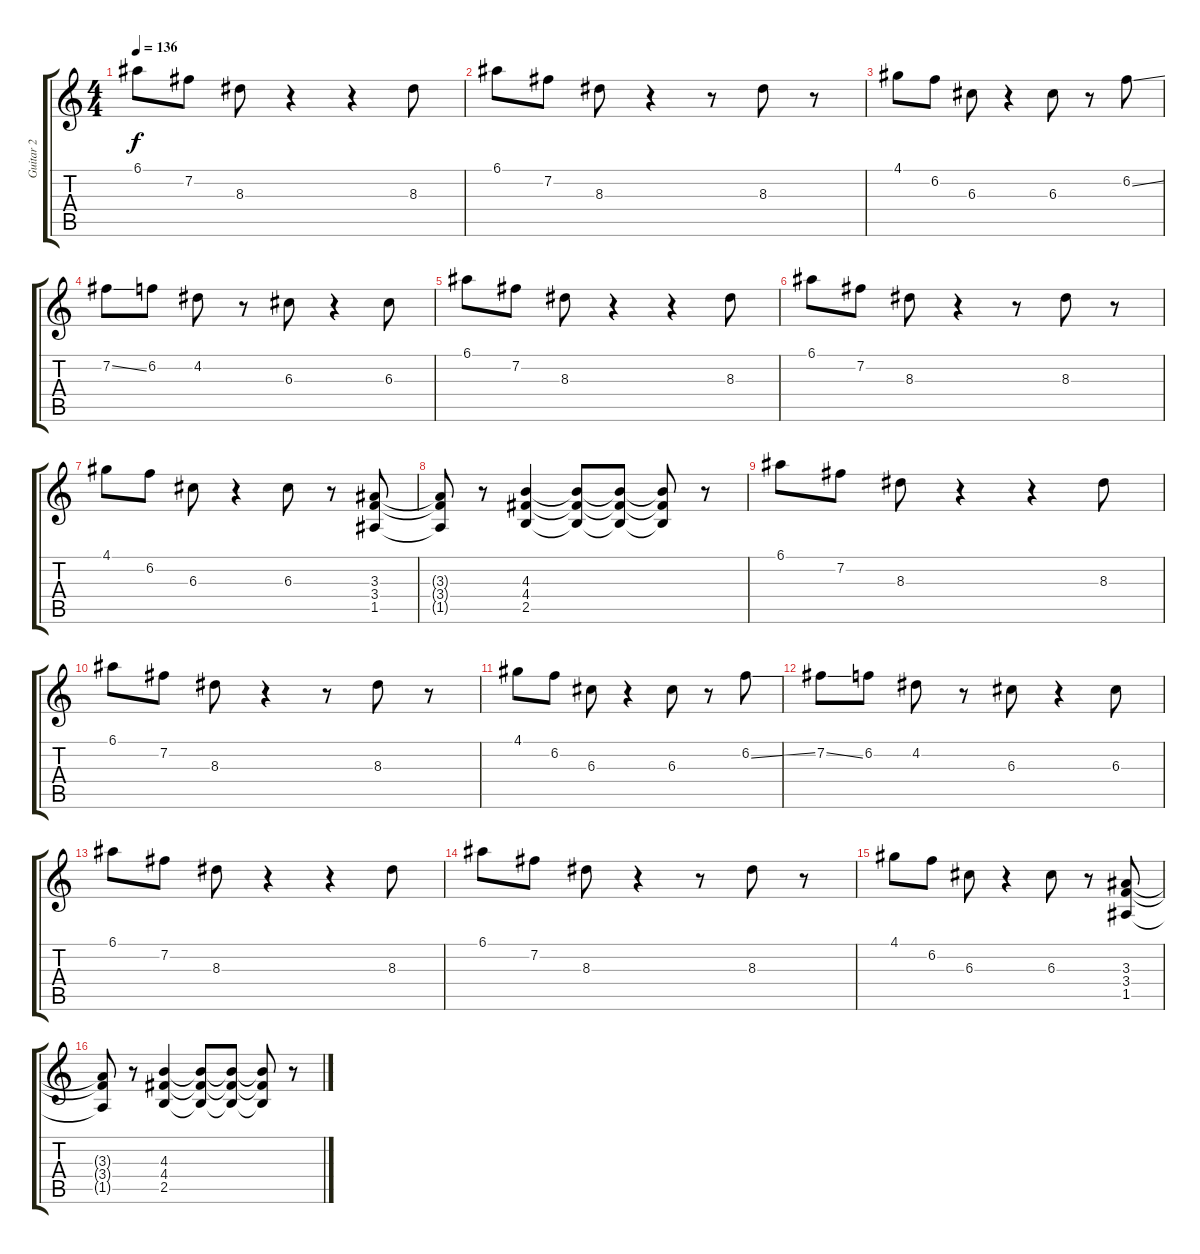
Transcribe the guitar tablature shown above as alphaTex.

\track ("Guitar 2" "Guitar 2") {instrument overdrivenguitar}
\staff {score tabs}
\tuning (E4 B3 G3 D3 A2 E2) {hide}
\ts (4 4)
\tempo 136
\clef g2
\ks c
6.1.8{dy f} 7.2.8 8.3.8 r.4 r.4 8.3.8 |
6.1.8 7.2.8 8.3.8 r.4 r.8 8.3.8 r.8 |
4.1.8 6.2.8 6.3.8 r.4 6.3.8 r.8 6.2{ss}.8 |
7.2{ss}.8 6.2.8 4.2.8 r.8 6.3.8 r.4 6.3.8 |
6.1.8 7.2.8 8.3.8 r.4 r.4 8.3.8 |
6.1.8 7.2.8 8.3.8 r.4 r.8 8.3.8 r.8 |
4.1.8 6.2.8 6.3.8 r.4 6.3.8 r.8 (3.3 3.4 1.5).8 |
(3.3{t} 3.4{t} 1.5{t}).8 r.8 (4.3 4.4 2.5).4 (4.3{t} 4.4{t} 2.5{t}).8 (4.3{t} 4.4{t} 2.5{t}).8 (4.3{t} 4.4{t} 2.5{t}).8 r.8 |
6.1.8 7.2.8 8.3.8 r.4 r.4 8.3.8 |
6.1.8 7.2.8 8.3.8 r.4 r.8 8.3.8 r.8 |
4.1.8 6.2.8 6.3.8 r.4 6.3.8 r.8 6.2{ss}.8 |
7.2{ss}.8 6.2.8 4.2.8 r.8 6.3.8 r.4 6.3.8 |
6.1.8 7.2.8 8.3.8 r.4 r.4 8.3.8 |
6.1.8 7.2.8 8.3.8 r.4 r.8 8.3.8 r.8 |
4.1.8 6.2.8 6.3.8 r.4 6.3.8 r.8 (3.3 3.4 1.5).8 |
(3.3{t} 3.4{t} 1.5{t}).8 r.8 (4.3 4.4 2.5).4 (4.3{t} 4.4{t} 2.5{t}).8 (4.3{t} 4.4{t} 2.5{t}).8 (4.3{t} 4.4{t} 2.5{t}).8 r.8
